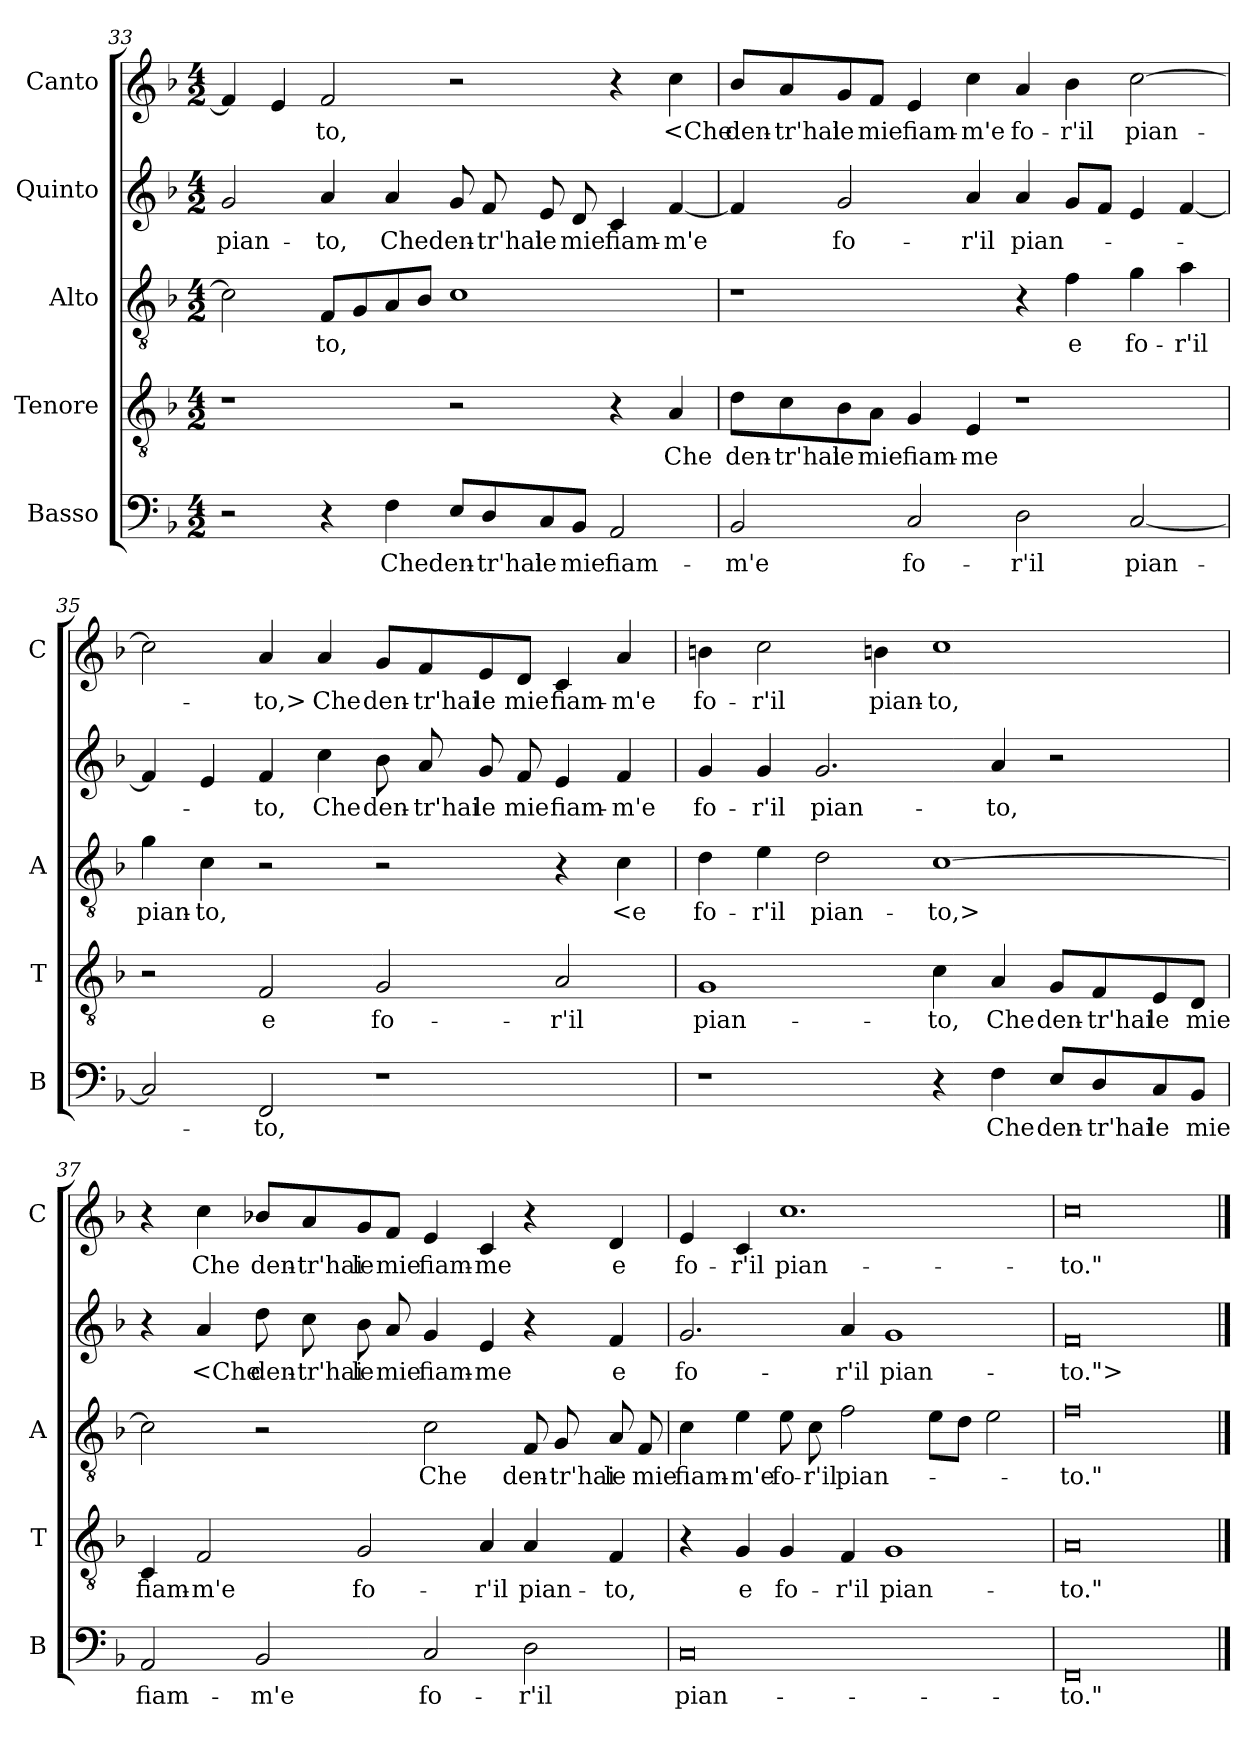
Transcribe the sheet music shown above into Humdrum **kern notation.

**kern	**text	**kern	**text	**kern	**text	**kern	**text	**kern	**text
*part5	*part5	*part4	*part4	*part3	*part3	*part2	*part2	*part1	*part1
*staff5	*staff5	*staff4	*staff4	*staff3	*staff3	*staff2	*staff2	*staff1	*staff1
*I"Basso	*	*I"Tenore	*	*I"Alto	*	*I"Quinto	*	*I"Canto	*
*I'B	*	*I'T	*	*I'A	*	*	*	*I'C	*
*clefF4	*	*clefGv2	*	*clefGv2	*	*clefG2	*	*clefG2	*
*k[b-]	*	*k[b-]	*	*k[b-]	*	*k[b-]	*	*k[b-]	*
*F:	*	*F:	*	*F:	*	*F:	*	*F:	*
*M4/2	*	*M4/2	*	*M4/2	*	*M4/2	*	*M4/2	*
=33	=33	=33	=33	=33	=33	=33	=33	=33	=33
2r	.	1r	.	2c]	.	2g	pian-	4f]	.
.	.	.	.	.	.	.	.	4e	.
4r	.	.	.	8FL	-to,	4a	-to,	2f	-to,
.	.	.	.	8G	.	.	.	.	.
4F	Che	.	.	8A	.	4a	Che	.	.
.	.	.	.	8B-J	.	.	.	.	.
8E/L	den-	2r	.	1c	.	8g	den-	2r	.
8D/	-tr'hai	.	.	.	.	8f	-tr'hai	.	.
8C/	le	.	.	.	.	8e	le	.	.
8BB-/J	mie	.	.	.	.	8d	mie	.	.
2AA	fiam-	4r	.	.	.	4c	fiam-	4r	.
.	.	4A	Che	.	.	[4f	-m'e	4cc	<Che
=34	=34	=34	=34	=34	=34	=34	=34	=34	=34
2BB-	-m'e	8d\L	den-	1r	.	4f]	.	8b-/L	den-
.	.	8c\	-tr'hai	.	.	.	.	8a/	-tr'hai
.	.	8B-\	le	.	.	2g	fo-	8g/	le
.	.	8A\J	mie	.	.	.	.	8f/J	mie
2C	fo-	4G	fiam-	.	.	.	.	4e	fiam-
.	.	4E	-me	.	.	4a	-r'il	4cc	-m'e
2D	-r'il	1r	.	4r	.	4a	pian-	4a	fo-
.	.	.	.	4f	e	8gL	.	4b-	-r'il
.	.	.	.	.	.	8fJ	.	.	.
[2C	pian-	.	.	4g	fo-	4e	.	[2cc	pian-
.	.	.	.	4a	-r'il	[4f	.	.	.
=35	=35	=35	=35	=35	=35	=35	=35	=35	=35
2C]	.	2r	.	4g	pian-	4f]	.	2cc]	.
.	.	.	.	4c	-to,	4e	.	.	.
2FF	-to,	2F	e	2r	.	4f	-to,	4a	-to,>
.	.	.	.	.	.	4cc	Che	4a	Che
1r	.	2G	fo-	2r	.	8b-	den-	8g/L	den-
.	.	.	.	.	.	8a	-tr'hai	8f/	-tr'hai
.	.	.	.	.	.	8g	le	8e/	le
.	.	.	.	.	.	8f	mie	8d/J	mie
.	.	2A	-r'il	4r	.	4e	fiam-	4c	fiam-
.	.	.	.	4c	<e	4f	-m'e	4a	-m'e
=36	=36	=36	=36	=36	=36	=36	=36	=36	=36
1r	.	1G	pian-	4d	fo-	4g	fo-	4bn	fo-
.	.	.	.	4e	-r'il	4g	-r'il	2cc	-r'il
.	.	.	.	2d	pian-	2.g	pian-	.	.
.	.	.	.	.	.	.	.	4bn	pian-
4r	.	4c	-to,	[1c	-to,>	.	.	1cc	-to,
4F	Che	4A	Che	.	.	4a	-to,	.	.
8E/L	den-	8G/L	den-	.	.	2r	.	.	.
8D/	-tr'hai	8F/	-tr'hai	.	.	.	.	.	.
8C/	le	8E/	le	.	.	.	.	.	.
8BB-/J	mie	8D/J	mie	.	.	.	.	.	.
=37	=37	=37	=37	=37	=37	=37	=37	=37	=37
2AA	fiam-	4C	fiam-	2c]	.	4r	.	4r	.
.	.	2F	-m'e	.	.	4a	<Che	4cc	Che
2BB-	-m'e	.	.	2r	.	8dd	den-	8b-X/L	den-
.	.	.	.	.	.	8cc	-tr'hai	8a/	-tr'hai
.	.	2G	fo-	.	.	8b-	le	8g/	le
.	.	.	.	.	.	8a	mie	8f/J	mie
2C	fo-	.	.	2c	Che	4g	fiam-	4e	fiam-
.	.	4A	-r'il	.	.	4e	-me	4c	-me
2D	-r'il	4A	pian-	8F	den-	4r	.	4r	.
.	.	.	.	8G	-tr'hai	.	.	.	.
.	.	4F	-to,	8A	le	4f	e	4d	e
.	.	.	.	8F	mie	.	.	.	.
=38	=38	=38	=38	=38	=38	=38	=38	=38	=38
0C	pian-	4r	.	4c	fiam-	2.g	fo-	4e	fo-
.	.	4G	e	4e	-m'e	.	.	4c	-r'il
.	.	4G	fo-	8e	fo-	.	.	1.cc	pian-
.	.	.	.	8c	-r'il	.	.	.	.
.	.	4F	-r'il	2f	pian-	4a	-r'il	.	.
.	.	1G	pian-	.	.	1g	pian-	.	.
.	.	.	.	8eL	.	.	.	.	.
.	.	.	.	8dJ	.	.	.	.	.
.	.	.	.	2e	.	.	.	.	.
=39	=39	=39	=39	=39	=39	=39	=39	=39	=39
0FF	-to."	0A	-to."	0f	-to."	0f	-to.">	0cc	-to."
==	==	==	==	==	==	==	==	==	==
*-	*-	*-	*-	*-	*-	*-	*-	*-	*-
